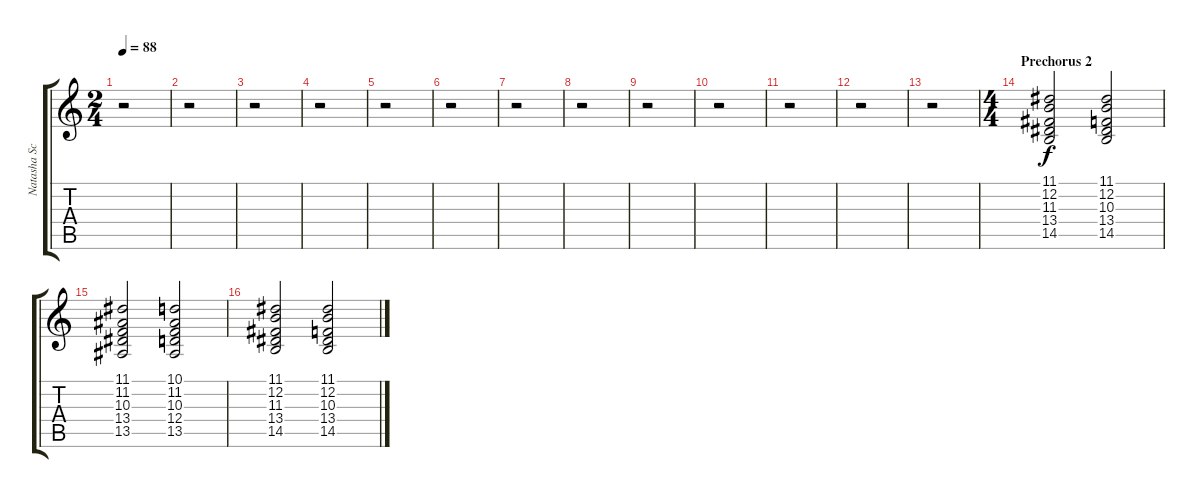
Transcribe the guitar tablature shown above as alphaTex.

\track ("Natasha Schneider - Keys" "Natasha Sc") {instrument stringensemble1}
\staff {score tabs}
\tuning (E4 B3 G3 D3 A2 C2) {hide}
\ts (2 4)
\tempo 88
\clef g2
\ks c
r.2{dy f} |
r.2 |
r.2 |
r.2 |
r.2 |
r.2 |
r.2 |
r.2 |
r.2 |
r.2 |
r.2 |
r.2 |
r.2 |
\ts (4 4)
\section ("" "Prechorus 2")
(11.1 12.2 11.3 13.4 14.5).2 (11.1 12.2 10.3 13.4 14.5).2 |
(11.1 11.2 10.3 13.4 13.5).2 (10.1 11.2 10.3 12.4 13.5).2 |
(11.1 12.2 11.3 13.4 14.5).2 (11.1 12.2 10.3 13.4 14.5).2
